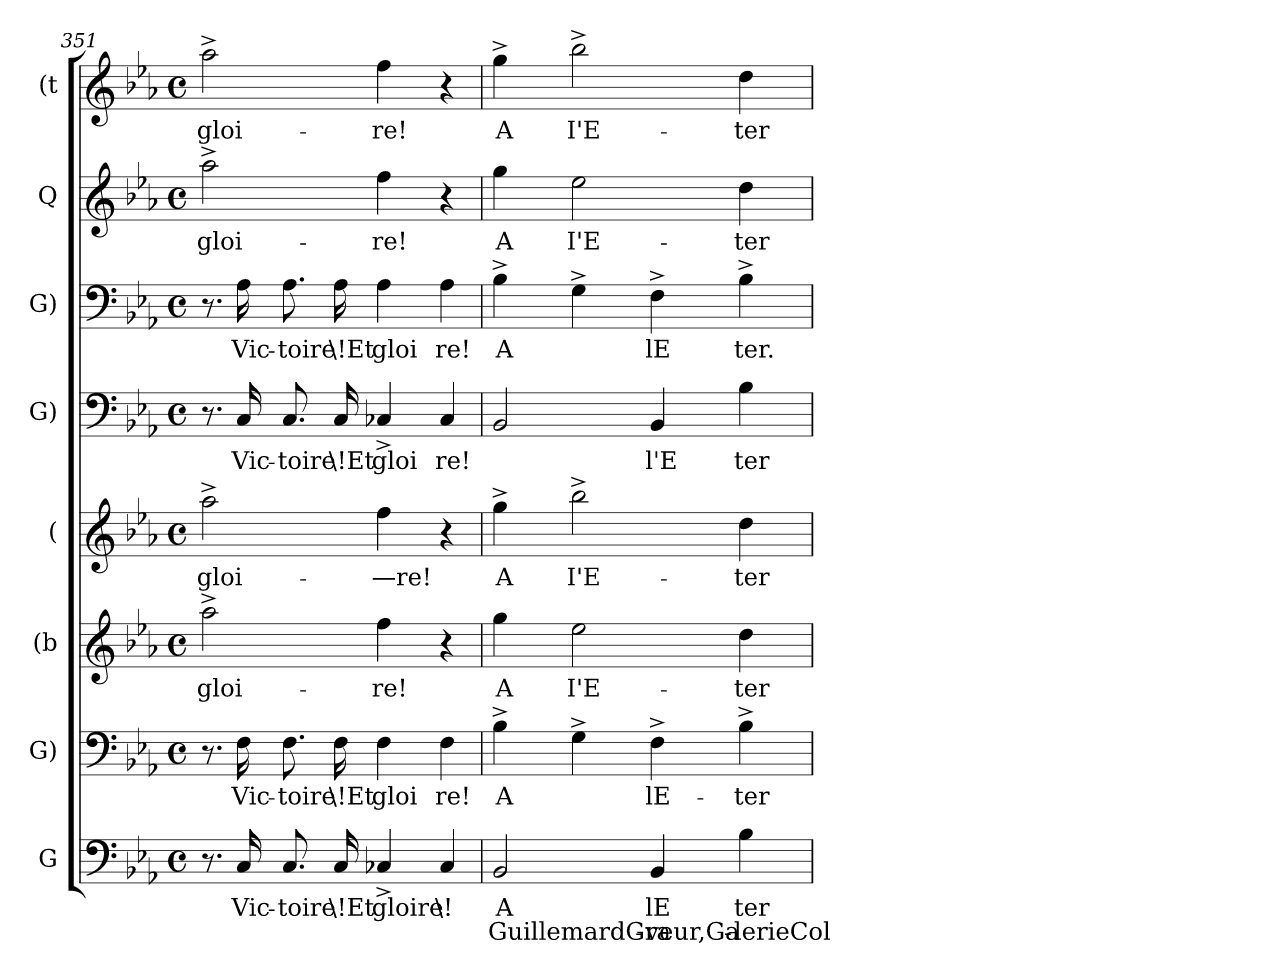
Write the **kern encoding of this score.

**kern	**text	**text	**kern	**text	**kern	**text	**kern	**text	**kern	**text	**kern	**text	**kern	**text	**kern	**text
*part8	*part8	*part8	*part7	*part7	*part6	*part6	*part5	*part5	*part4	*part4	*part3	*part3	*part2	*part2	*part1	*part1
*staff8	*staff8	*staff8	*staff7	*staff7	*staff6	*staff6	*staff5	*staff5	*staff4	*staff4	*staff3	*staff3	*staff2	*staff2	*staff1	*staff1
*I"G	*	*	*I"G)	*	*I"(b	*	*I"(	*	*I"G)	*	*I"G)	*	*I"Q	*	*I"(t	*
*clefF4	*	*	*clefF4	*	*clefG2	*	*clefG2	*	*clefF4	*	*clefF4	*	*clefG2	*	*clefG2	*
*k[b-e-a-]	*	*	*k[b-e-a-]	*	*k[b-e-a-]	*	*k[b-e-a-]	*	*k[b-e-a-]	*	*k[b-e-a-]	*	*k[b-e-a-]	*	*k[b-e-a-]	*
*M4/4	*	*	*M4/4	*	*M4/4	*	*M4/4	*	*M4/4	*	*M4/4	*	*M4/4	*	*M4/4	*
*met(c)	*	*	*met(c)	*	*met(c)	*	*met(c)	*	*met(c)	*	*met(c)	*	*met(c)	*	*met(c)	*
=351	=351	=351	=351	=351	=351	=351	=351	=351	=351	=351	=351	=351	=351	=351	=351	=351
8.r	.	.	8.r	.	2aa-^>i\	gloi-	2aa-^>i\	gloi-	8.r	.	8.r	.	2aa-^<i\	gloi-	2aa-^>i\	gloi-
16Ci/	Vic-	.	16Fi\	Vic-	.	.	.	.	16Ci/	Vic-	16A-i\	Vic-	.	.	.	.
8.Ci/	toire	.	8.Fi\	toire	.	.	.	.	8.Ci/	toire	8.A-i\	toire	.	.	.	.
16Ci/	\!Et	.	16Fi\	\!Et	.	.	.	.	16Ci/	\!Et	16A-i\	\!Et	.	.	.	.
4C-X^>i/	gloire	.	4Fi\	gloi	4ffi\	re!	4ffi\	—re!	4C-X^>i/	gloi	4A-i\	gloi	4ffi\	re!	4ffi\	re!
4C-i/	\!	.	4Fi\	re!	4r	.	4r	.	4C-i/	re!	4A-i\	re!	4r	.	4r	.
!!LO:LB:g=z
=352	=352	=352	=352	=352	=352	=352	=352	=352	=352	=352	=352	=352	=352	=352	=352	=352
2BB-i/	A	GuillemardGra-	4B-^>i\	A	4ggi\	A	4gg^>i\	A	2BB-i/	.	4B-^>i\	A	4ggi\	A	4gg^>i\	A
.	.	.	4G^>i\	.	2ee-i\	I'E-	2bb-^>i\	I'E-	.	.	4G^>i\	.	2ee-i\	I'E-	2bb-^>i\	I'E-
4BB-i/	lE	veur,Ga-	4F^>i\	lE-	.	.	.	.	4BB-i/	l'E	4F^>i\	lE	.	.	.	.
4B-i\	ter-	lerieCol-	4B-^>i\	ter	4ddi\	ter	4ddi\	ter	4B-i\	ter	4B-^>i\	ter.	4ddi\	ter	4ddi\	ter
=	=	=	=	=	=	=	=	=	=	=	=	=	=	=	=	=
*-	*-	*-	*-	*-	*-	*-	*-	*-	*-	*-	*-	*-	*-	*-	*-	*-
